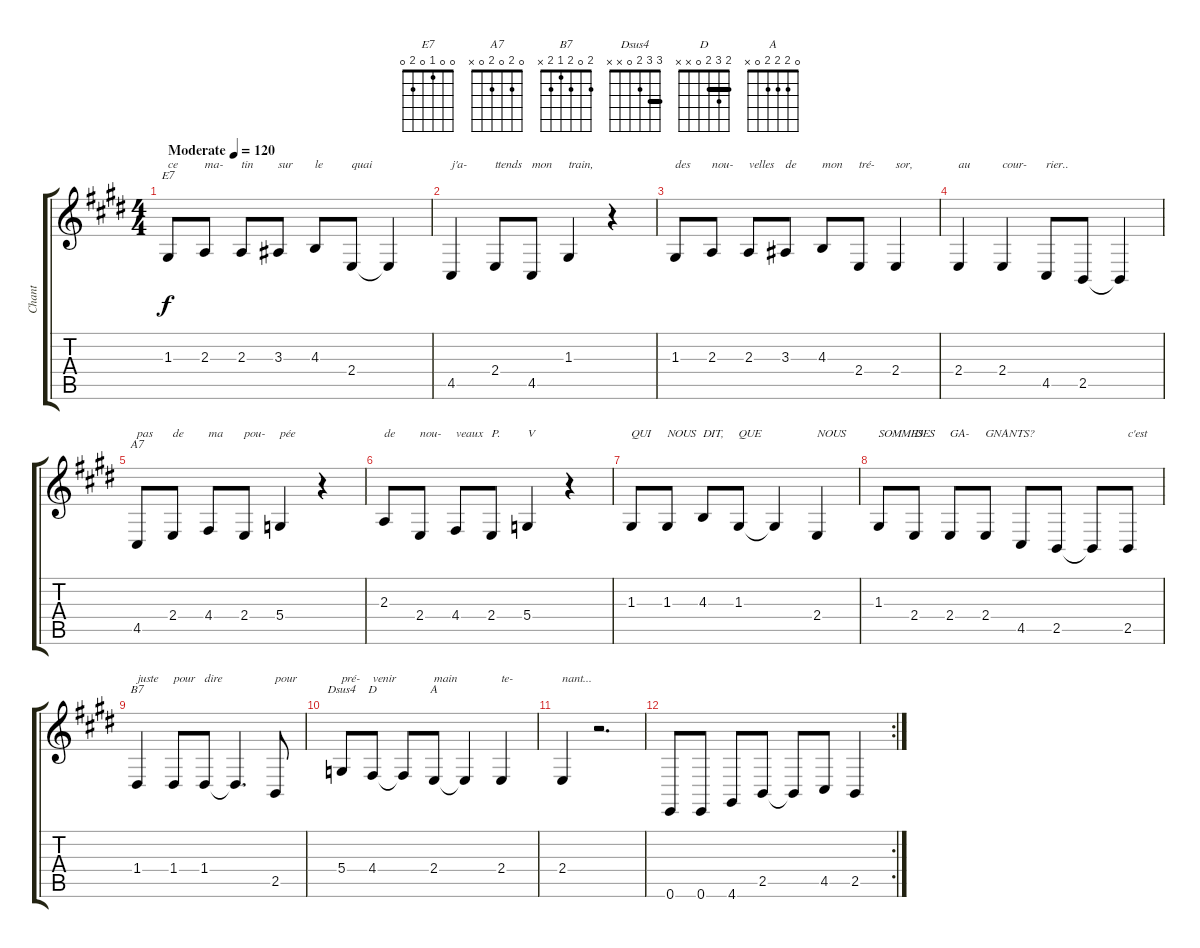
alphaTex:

\track ("Chant" "Chant") {instrument lead6voice}
\staff {score tabs}
\tuning (E4 B3 G3 D3 A2 E2) {hide}
\chord ("E7" 0 0 1 0 2 0)
\chord ("A7" 0 2 0 2 0 x)
\chord ("B7" 2 0 2 1 2 x)
\chord ("Dsus4" 3 3 2 0 x x) {barre 3}
\chord ("D" 2 3 2 0 x x) {barre 2}
\chord ("A" 0 2 2 2 0 x)
\ts (4 4)
\tempo (120 "Moderate")
\clef g2
\ks e
1.3.8{ch "E7" txt "ce" dy f instrument lead6voice} 2.3.8{txt "ma-"} 2.3.8{txt "tin"} 3.3.8{txt "sur"} 4.3.8{txt "le"} 2.4.8{txt "quai"} 2.4{t}.4 |
4.5.4{txt "j'a-"} 2.4.8{txt "ttends"} 4.5.8{txt "mon"} 1.3.4{txt "train,"} r.4 |
1.3.8{txt "des"} 2.3.8{txt "nou-"} 2.3.8{txt "velles"} 3.3.8{txt "de"} 4.3.8{txt "mon"} 2.4.8{txt "tré-"} 2.4.4{txt "sor,"} |
2.4.4{txt "au"} 2.4.4{txt "cour-"} 4.5.8{txt "rier.."} 2.5.8 2.5{t}.4 |
4.5.8{ch "A7" txt "pas"} 2.4.8{txt "de"} 4.4.8{txt "ma"} 2.4.8{txt "pou-"} 5.4.4{txt "pée"} r.4 |
2.3.8{txt "de"} 2.4.8{txt "nou-"} 4.4.8{txt "veaux"} 2.4.8{txt "P."} 5.4.4{txt "V"} r.4 |
1.3.8{txt "QUI"} 1.3.8{txt "NOUS"} 4.3.8{txt "DIT,"} 1.3.8{txt "QUE"} 1.3{t}.4 2.4.4{txt "NOUS"} |
1.3.8{txt "SOMMES"} 2.4.8{txt "DES"} 2.4.8{txt "GA-"} 2.4.8{txt "GNANTS?"} 4.5.8 2.5.8 2.5{t}.8 2.5.8{txt "c'est"} |
1.4.4{ch "B7" txt "juste"} 1.4.8{txt "pour"} 1.4.8{txt "dire"} 1.4{t}.4{d} 2.5.8{txt "pour"} |
5.4.8{ch "Dsus4" txt "pré-"} 4.4.8{ch "D" txt "venir"} 4.4{t}.8 2.4.8{ch "A" txt "main"} 2.4{t}.4 2.4.4{txt "te-"} |
2.4.4{txt "nant..."} r.2{d} |
\rc 2
0.6.8 0.6.8 4.6.8 2.5.8 2.5{t}.8 4.5.8 2.5.4
